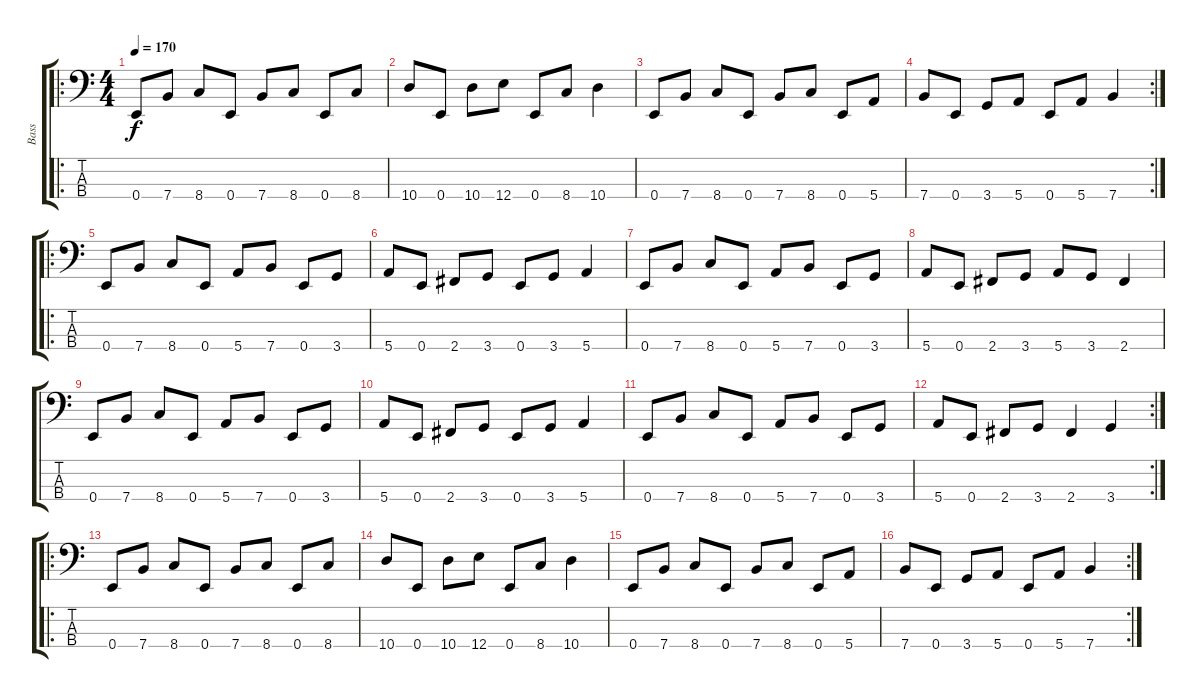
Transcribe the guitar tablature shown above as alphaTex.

\track ("Bass" "Bass") {instrument electricbassfinger}
\staff {score tabs}
\tuning (G2 D2 A1 E1) {hide}
\ro
\ts (4 4)
\tempo 170
\clef f4
\ks c
0.4.8{dy f} 7.4.8 8.4.8 0.4.8 7.4.8 8.4.8 0.4.8 8.4.8 |
10.4.8 0.4.8 10.4.8 12.4.8 0.4.8 8.4.8 10.4.4 |
0.4.8 7.4.8 8.4.8 0.4.8 7.4.8 8.4.8 0.4.8 5.4.8 |
\rc 2
7.4.8 0.4.8 3.4.8 5.4.8 0.4.8 5.4.8 7.4.4 |
\ro
0.4.8 7.4.8 8.4.8 0.4.8 5.4.8 7.4.8 0.4.8 3.4.8 |
5.4.8 0.4.8 2.4.8 3.4.8 0.4.8 3.4.8 5.4.4 |
0.4.8 7.4.8 8.4.8 0.4.8 5.4.8 7.4.8 0.4.8 3.4.8 |
5.4.8 0.4.8 2.4.8 3.4.8 5.4.8 3.4.8 2.4.4 |
0.4.8 7.4.8 8.4.8 0.4.8 5.4.8 7.4.8 0.4.8 3.4.8 |
5.4.8 0.4.8 2.4.8 3.4.8 0.4.8 3.4.8 5.4.4 |
0.4.8 7.4.8 8.4.8 0.4.8 5.4.8 7.4.8 0.4.8 3.4.8 |
\rc 2
5.4.8 0.4.8 2.4.8 3.4.8 2.4.4 3.4.4 |
\ro
0.4.8 7.4.8 8.4.8 0.4.8 7.4.8 8.4.8 0.4.8 8.4.8 |
10.4.8 0.4.8 10.4.8 12.4.8 0.4.8 8.4.8 10.4.4 |
0.4.8 7.4.8 8.4.8 0.4.8 7.4.8 8.4.8 0.4.8 5.4.8 |
\rc 2
7.4.8 0.4.8 3.4.8 5.4.8 0.4.8 5.4.8 7.4.4
